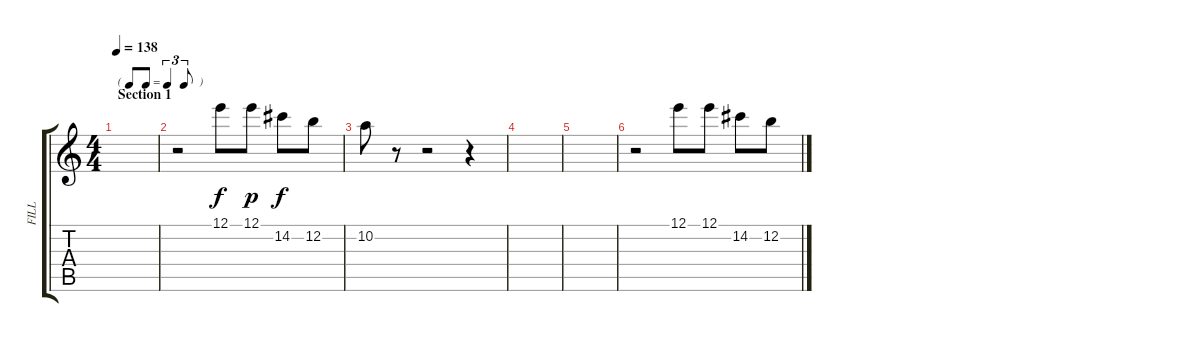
\track ("FILL" "FILL") {instrument acousticguitarsteel}
\staff {score tabs}
\tuning (E4 B3 G3 D3 A2 E2) {hide}
\ts (4 4)
\tf triplet8th
\section ("" "Section 1")
\tempo 138
\clef g2
\ks c
|
r.2 12.1.8 12.1.8{dy p} 14.2.8{dy f} 12.2.8 |
10.2.8 r.8 r.2 r.4 |
|
|
r.2 12.1.8 12.1.8 14.2.8 12.2.8
